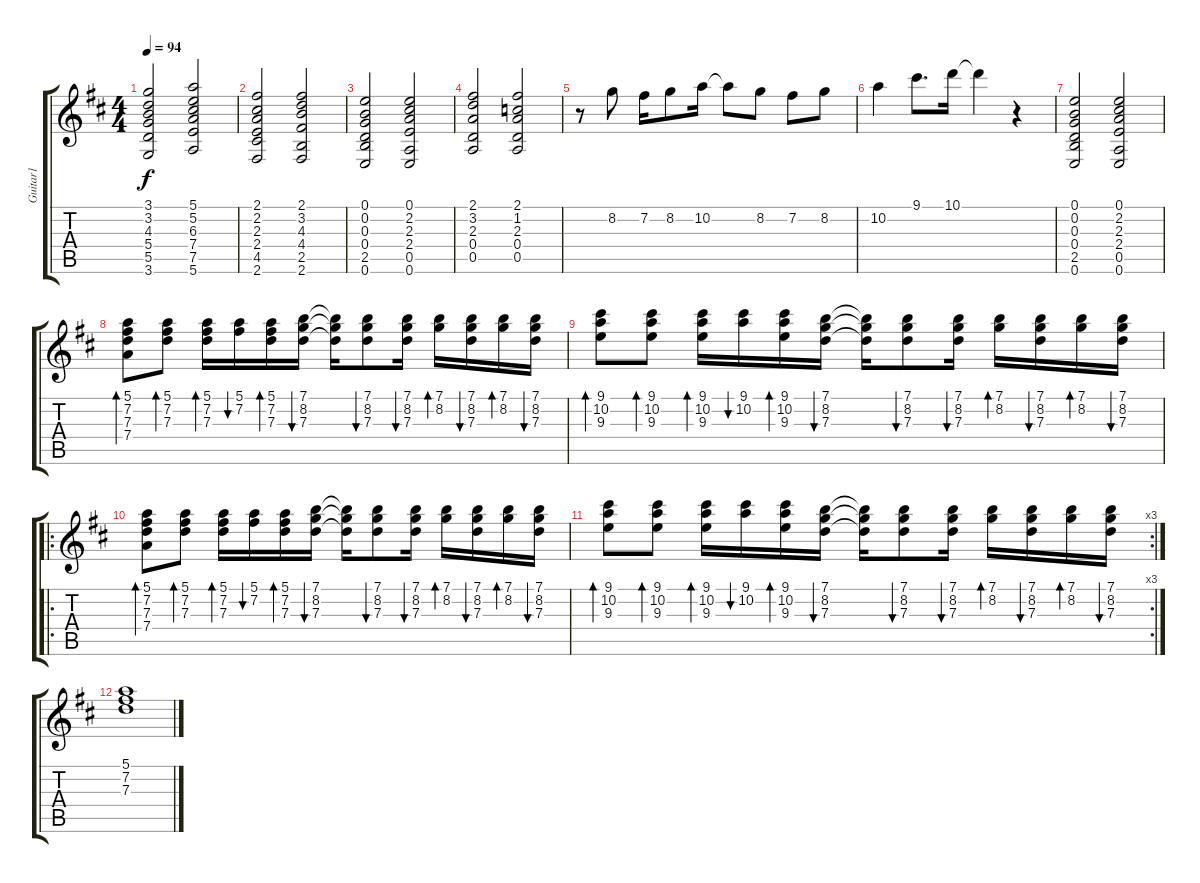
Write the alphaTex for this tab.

\track ("Guitar1" "Guitar1") {instrument acousticguitarsteel}
\staff {score tabs}
\tuning (E4 B3 G3 D3 A2 E2) {hide}
\ts (4 4)
\tempo 94
\clef g2
\ks d
(3.1 3.2 4.3 5.4 5.5 3.6).2{dy f} (5.1 5.2 6.3 7.4 7.5 5.6).2 |
(2.1 2.2 2.3 2.4 4.5 2.6).2 (2.1 3.2 4.3 4.4 2.5 2.6).2 |
(0.1 0.2 0.3 0.4 2.5 0.6).2 (0.1 2.2 2.3 2.4 0.5 0.6).2 |
(2.1 3.2 2.3 0.4 0.5).2 (2.1 1.2 2.3 0.4 0.5).2 |
r.8 8.2.8 7.2.16 8.2.8 10.2.16 10.2{t}.8 8.2.8 7.2.8 8.2.8 |
10.2.4 9.1.8{d} 10.1.16 10.1{t}.4 r.4 |
(0.1 0.2 0.3 0.4 2.5 0.6).2 (0.1 2.2 2.3 2.4 0.5 0.6).2 |
(5.1 7.2 7.3 7.4).8{bd 60} (5.1 7.2 7.3).8{bd 60} (5.1 7.2 7.3).16{bd 60} (5.1 7.2).16{bu 60} (5.1 7.2 7.3).16{bd 60} (7.1 8.2 7.3).16{bu 60} (7.1{t} 8.2{t} 7.3{t}).16 (7.1 8.2 7.3).8{bu 60} (7.1 8.2 7.3).16{bu 60} (7.1 8.2).16{bd 60} (7.1 8.2 7.3).16{bu 60} (7.1 8.2).16{bd 60} (7.1 8.2 7.3).16{bu 60} |
(9.1 10.2 9.3).8{bd 60} (9.1 10.2 9.3).8{bd 60} (9.1 10.2 9.3).16{bd 60} (9.1 10.2).16{bu 60} (9.1 10.2 9.3).16{bd 60} (7.1 8.2 7.3).16{bu 60} (7.1{t} 8.2{t} 7.3{t}).16 (7.1 8.2 7.3).8{bu 60} (7.1 8.2 7.3).16{bu 60} (7.1 8.2).16{bd 60} (7.1 8.2 7.3).16{bu 60} (7.1 8.2).16{bd 60} (7.1 8.2 7.3).16{bu 60} |
\ro
(5.1 7.2 7.3 7.4).8{bd 60} (5.1 7.2 7.3).8{bd 60} (5.1 7.2 7.3).16{bd 60} (5.1 7.2).16{bu 60} (5.1 7.2 7.3).16{bd 60} (7.1 8.2 7.3).16{bu 60} (7.1{t} 8.2{t} 7.3{t}).16 (7.1 8.2 7.3).8{bu 60} (7.1 8.2 7.3).16{bu 60} (7.1 8.2).16{bd 60} (7.1 8.2 7.3).16{bu 60} (7.1 8.2).16{bd 60} (7.1 8.2 7.3).16{bu 60} |
\rc 3
(9.1 10.2 9.3).8{bd 60} (9.1 10.2 9.3).8{bd 60} (9.1 10.2 9.3).16{bd 60} (9.1 10.2).16{bu 60} (9.1 10.2 9.3).16{bd 60} (7.1 8.2 7.3).16{bu 60} (7.1{t} 8.2{t} 7.3{t}).16 (7.1 8.2 7.3).8{bu 60} (7.1 8.2 7.3).16{bu 60} (7.1 8.2).16{bd 60} (7.1 8.2 7.3).16{bu 60} (7.1 8.2).16{bd 60} (7.1 8.2 7.3).16{bu 60} |
(5.1 7.2 7.3).1
